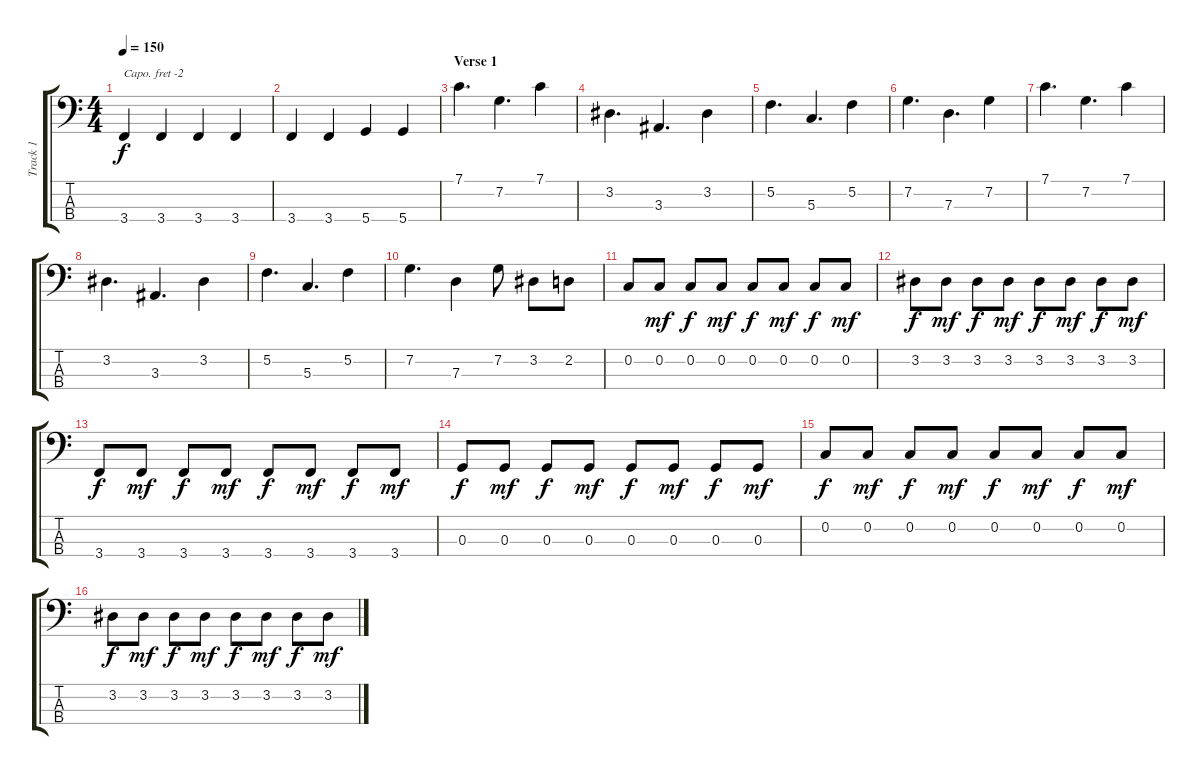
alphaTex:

\track ("Track 1" "Track 1") {instrument electricbasspick}
\staff {score tabs}
\capo -2
\tuning (G2 D2 A1 E1) {hide}
\ts (4 4)
\tempo 150
\clef f4
\ks c
3.4.4{dy f} 3.4.4 3.4.4 3.4.4 |
3.4.4 3.4.4 5.4.4 5.4.4 |
\section ("" "Verse 1")
7.1.4{d} 7.2.4{d} 7.1.4 |
3.2.4{d} 3.3.4{d} 3.2.4 |
5.2.4{d} 5.3.4{d} 5.2.4 |
7.2.4{d} 7.3.4{d} 7.2.4 |
7.1.4{d} 7.2.4{d} 7.1.4 |
3.2.4{d} 3.3.4{d} 3.2.4 |
5.2.4{d} 5.3.4{d} 5.2.4 |
7.2.4{d} 7.3.4 7.2.8 3.2.8 2.2.8 |
0.2.8 0.2.8{dy mf} 0.2.8{dy f} 0.2.8{dy mf} 0.2.8{dy f} 0.2.8{dy mf} 0.2.8{dy f} 0.2.8{dy mf} |
3.2.8{dy f} 3.2.8{dy mf} 3.2.8{dy f} 3.2.8{dy mf} 3.2.8{dy f} 3.2.8{dy mf} 3.2.8{dy f} 3.2.8{dy mf} |
3.4.8{dy f} 3.4.8{dy mf} 3.4.8{dy f} 3.4.8{dy mf} 3.4.8{dy f} 3.4.8{dy mf} 3.4.8{dy f} 3.4.8{dy mf} |
0.3.8{dy f} 0.3.8{dy mf} 0.3.8{dy f} 0.3.8{dy mf} 0.3.8{dy f} 0.3.8{dy mf} 0.3.8{dy f} 0.3.8{dy mf} |
0.2.8{dy f} 0.2.8{dy mf} 0.2.8{dy f} 0.2.8{dy mf} 0.2.8{dy f} 0.2.8{dy mf} 0.2.8{dy f} 0.2.8{dy mf} |
3.2.8{dy f} 3.2.8{dy mf} 3.2.8{dy f} 3.2.8{dy mf} 3.2.8{dy f} 3.2.8{dy mf} 3.2.8{dy f} 3.2.8{dy mf}
